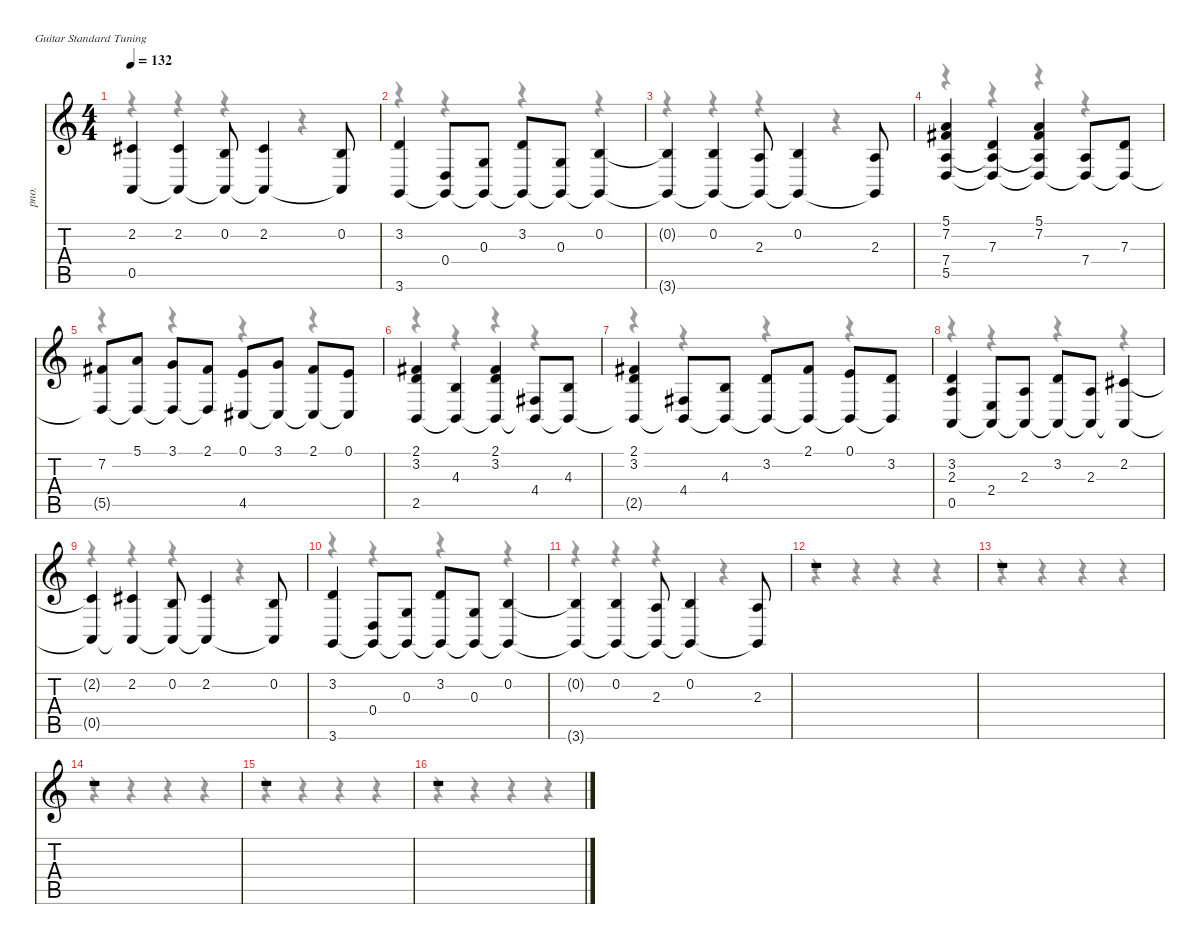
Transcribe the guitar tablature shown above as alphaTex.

\defaultSystemsLayout 4
\hideDynamics
\bracketExtendMode nobrackets
\otherSystemsTrackNameOrientation horizontal
\track ("Piano" "pno.") {instrument acousticgrandpiano}
\staff {score tabs}
\tuning (E4 B3 G3 D3 A2 E2)
\voice
\ts (4 4)
\tempo 132
\clef g2
\ks c
(2.2{t acc #} 0.5{t}).4{dy f beam Up} (2.2{acc #} 0.5{t}).4{beam Up} (0.2 0.5{t}).8{beam Up} (2.2{acc #} 0.5{t}).4{beam Up} (0.2 0.5{t}).8{beam Up} |
(3.2 3.6).4{beam Up} (0.4 3.6{t}).8{beam Up} (0.3 3.6{t}).8{beam Up} (3.2 3.6{t}).8{beam Up} (0.3 3.6{t}).8{beam Up} (0.2 3.6{t}).4{beam Up} |
(0.2{t} 3.6{t}).4{beam Up} (0.2 3.6{t}).4{beam Up} (2.3 3.6{t}).8{beam Up} (0.2 3.6{t}).4{beam Up} (2.3 3.6{t}).8{beam Up} |
(5.1 7.2{acc #} 7.4 5.5).4{beam Up} (7.3 7.4{t} 5.5{t}).4{beam Up} (5.1 7.2{acc #} 7.4{t} 5.5{t}).4{beam Up} (7.4 5.5{t}).8{beam Up} (7.3 5.5{t}).8{beam Up} |
(7.2{acc #} 5.5{t}).8{beam Up} (5.1 5.5{t}).8{beam Up} (3.1 5.5{t}).8{beam Up} (2.1{acc #} 5.5{t}).8{beam Up} (0.1 4.5{acc #}).8{beam Up} (3.1 4.5{t acc #}).8{beam Up} (2.1{acc #} 4.5{t acc #}).8{beam Up} (0.1 4.5{t acc #}).8{beam Up} |
(2.1{acc #} 3.2 2.5).4{beam Up} (4.3 2.5{t}).4{beam Up} (2.1{acc #} 3.2 2.5{t}).4{beam Up} (4.4{acc #} 2.5{t}).8{beam Up} (4.3 2.5{t}).8{beam Up} |
(2.1{acc #} 3.2 2.5{t}).4{beam Up} (4.4{acc #} 2.5{t}).8{beam Up} (4.3 2.5{t}).8{beam Up} (3.2 2.5{t}).8{beam Up} (2.1{acc #} 2.5{t}).8{beam Up} (0.1 2.5{t}).8{beam Up} (3.2 2.5{t}).8{beam Up} |
(3.2 2.3 0.5).4{beam Up} (2.4 0.5{t}).8{beam Up} (2.3 0.5{t}).8{beam Up} (3.2 0.5{t}).8{beam Up} (2.3 0.5{t}).8{beam Up} (2.2{acc #} 0.5{t}).4{beam Up} |
(2.2{t acc #} 0.5{t}).4{beam Up} (2.2{acc #} 0.5{t}).4{beam Up} (0.2 0.5{t}).8{beam Up} (2.2{acc #} 0.5{t}).4{beam Up} (0.2 0.5{t}).8{beam Up} |
(3.2 3.6).4{beam Up} (0.4 3.6{t}).8{beam Up} (0.3 3.6{t}).8{beam Up} (3.2 3.6{t}).8{beam Up} (0.3 3.6{t}).8{beam Up} (0.2 3.6{t}).4{beam Up} |
(0.2{t} 3.6{t}).4{beam Up} (0.2 3.6{t}).4{beam Up} (2.3 3.6{t}).8{beam Up} (0.2 3.6{t}).4{beam Up} (2.3 3.6{t}).8{beam Up} |
r.1{beam Up} |
r.1{beam Up} |
r.1{beam Up} |
r.1{beam Up} |
r.1{beam Up}
\voice
\clef g2
\ottava regular
\simile none
\ks c
r.4{dy mf beam Down} r.4{beam Down} r.4{beam Down} r.4{beam Down} |
r.4{beam Down} r.4{beam Down} r.4{beam Down} r.4{beam Down} |
r.4{beam Down} r.4{beam Down} r.4{beam Down} r.4{beam Down} |
r.4{beam Down} r.4{beam Down} r.4{beam Down} r.4{beam Down} |
r.4{beam Down} r.4{beam Down} r.4{beam Down} r.4{beam Down} |
r.4{beam Down} r.4{beam Down} r.4{beam Down} r.4{beam Down} |
r.4{beam Down} r.4{beam Down} r.4{beam Down} r.4{beam Down} |
r.4{beam Down} r.4{beam Down} r.4{beam Down} r.4{beam Down} |
r.4{beam Down} r.4{beam Down} r.4{beam Down} r.4{beam Down} |
r.4{beam Down} r.4{beam Down} r.4{beam Down} r.4{beam Down} |
r.4{beam Down} r.4{beam Down} r.4{beam Down} r.4{beam Down} |
r.4{beam Down} r.4{beam Down} r.4{beam Down} r.4{beam Down} |
r.4{beam Down} r.4{beam Down} r.4{beam Down} r.4{beam Down} |
r.4{beam Down} r.4{beam Down} r.4{beam Down} r.4{beam Down} |
r.4{beam Down} r.4{beam Down} r.4{beam Down} r.4{beam Down} |
r.4{beam Down} r.4{beam Down} r.4{beam Down} r.4{beam Down}
